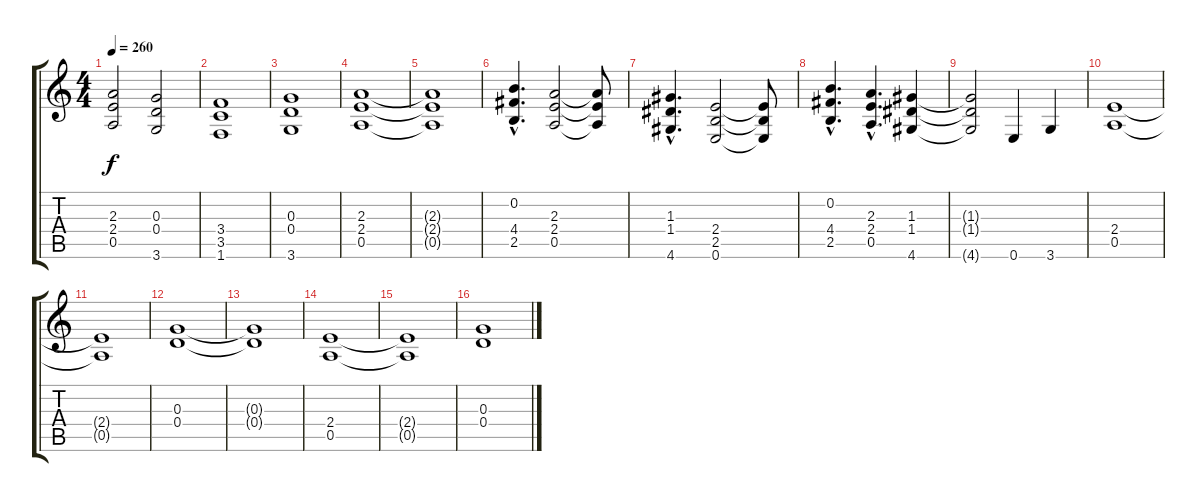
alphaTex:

\track "" {instrument overdrivenguitar}
\staff {score tabs}
\tuning (E4 B3 G3 D3 A2 E2) {hide}
\ts (4 4)
\tempo 260
\clef g2
\ks c
(2.3{t} 2.4{t} 0.5{t}).2{dy f} (0.3 0.4 3.6).2 |
(3.4 3.5 1.6).1 |
(0.3 0.4 3.6).1 |
(2.3 2.4 0.5).1 |
(2.3{t} 2.4{t} 0.5{t}).1 |
(0.2{hac} 4.4{hac} 2.5{hac}).4{d} (2.3 2.4 0.5).2 (2.3{t} 2.4{t} 0.5{t}).8 |
(1.3{hac} 1.4{hac} 4.6{hac}).4{d} (2.4 2.5 0.6).2 (2.4{t} 2.5{t} 0.6{t}).8 |
(0.2{hac} 4.4{hac} 2.5{hac}).4{d} (2.3{hac} 2.4{hac} 0.5{hac}).4{d} (1.3 1.4 4.6).4 |
(1.3{t} 1.4{t} 4.6{t}).2 0.6.4 3.6.4 |
(2.4 0.5).1 |
(2.4{t} 0.5{t}).1 |
(0.3 0.4).1 |
(0.3{t} 0.4{t}).1 |
(2.4 0.5).1 |
(2.4{t} 0.5{t}).1 |
(0.3 0.4).1
